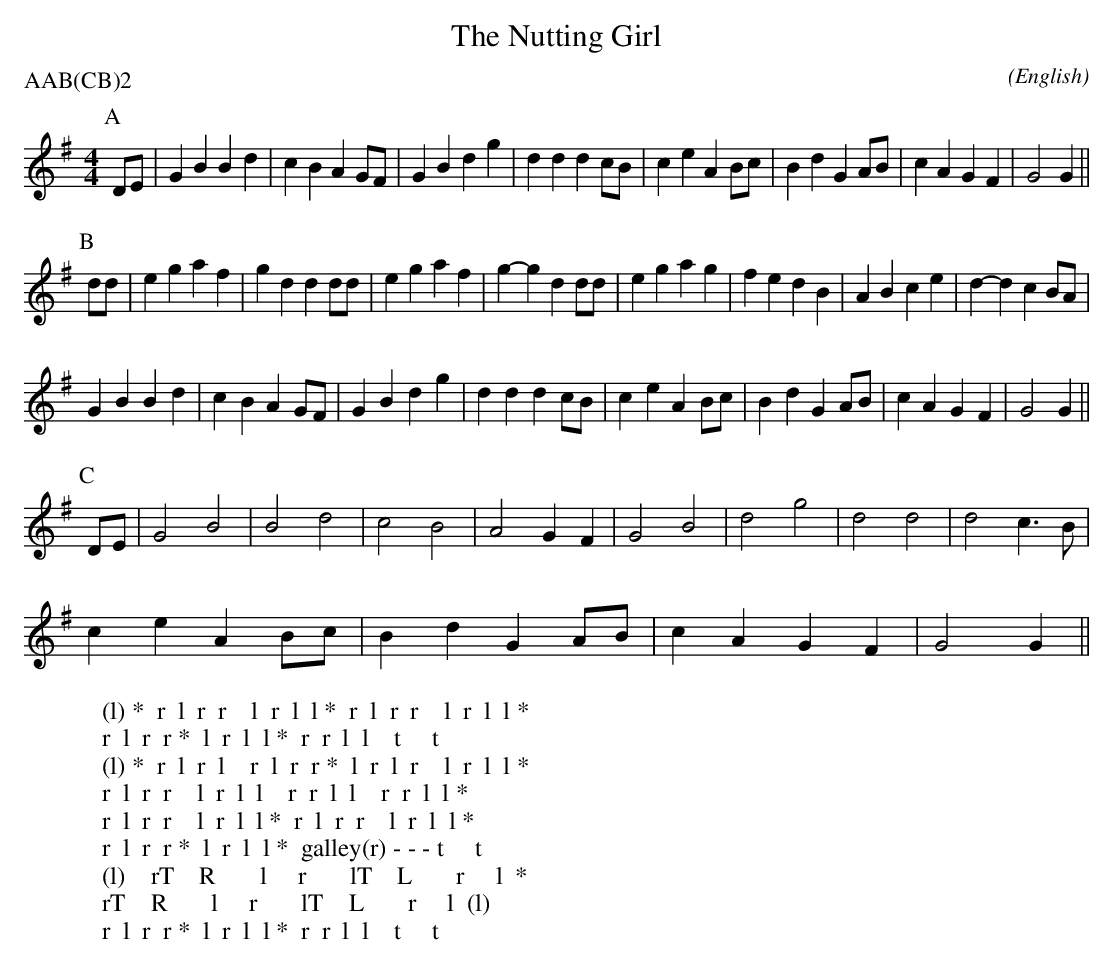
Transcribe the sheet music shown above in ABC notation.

X:1
T:The Nutting Girl
M:4/4
C:
O:English
P:AAB(CB)2
K:G
P:A
DE   | G2 B2 B2 d2 | c2 B2 A2 GF | G2 B2 d2 g2 | d2 d2 d2 cB |\
W:(l) *  r  l  r  r    l  r  l  l *  r  l  r  r    l  r  l  l *
c2 e2 A2 Bc | B2 d2 G2 AB | c2 A2 G2 F2 | G4    G2    ||
W:r  l  r  r *  l  r  l  l *  r  r  l  l    t     t
P:B
dd   | e2 g2 a2 f2 | g2 d2 d2 dd | e2 g2 a2 f2 | g2-g2 d2 dd |\
W:(l) *  r  l  r  l    r  l  r  r *  l  r  l  r    l  r  l  l *
e2 g2 a2 g2 | f2 e2 d2 B2 | A2 B2 c2 e2 | d2-d2 c2 BA |
W:r  l  r  r    l  r  l  l    r  r  l  l    r  r  l  l *
G2 B2 B2 d2 | c2 B2 A2 GF | G2 B2 d2 g2 | d2 d2 d2 cB |\
W:r  l  r  r    l  r  l  l *  r  l  r  r    l  r  l  l *
c2 e2 A2 Bc | B2 d2 G2 AB | c2 A2 G2 F2 | G4    G2    ||
W:r  l  r  r *  l  r  l  l *  galley(r) - - - t     t
P:C
DE   | G4    B4    | B4    d4    | c4    B4    | A4    G2 F2 |\
W:(l)    rT    R       l     r       lT    L       r     l  *
G4    B4    | d4    g4    | d4    d4    | d4    c3 B  |
W:rT    R       l     r       lT    L       r     l  (l)
c2 e2 A2 Bc | B2 d2 G2 AB | c2 A2 G2 F2 | G4    G2    ||
W:r  l  r  r *  l  r  l  l *  r  r  l  l    t     t
